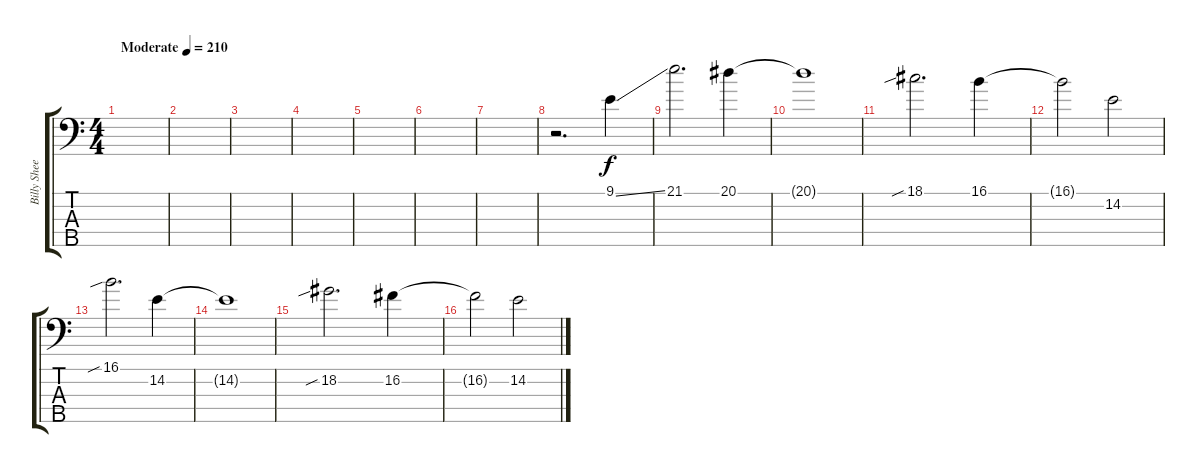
\track ("Billy Sheehan" "Billy Shee") {instrument electricbassfinger}
\staff {score tabs}
\tuning (G2 D2 A1 E1 B0) {hide}
\ts (4 4)
\tempo (210 "Moderate")
\clef f4
\ks c
|
|
|
|
|
|
|
r.2{d} 9.1{ss}.4 |
21.1.2{d} 20.1.4 |
20.1{t}.1 |
18.1{sib}.2{d} 16.1.4 |
16.1{t}.2 14.2.2 |
16.1{sib}.2{d} 14.2.4 |
14.2{t}.1 |
18.2{sib}.2{d} 16.2.4 |
16.2{t}.2 14.2.2
